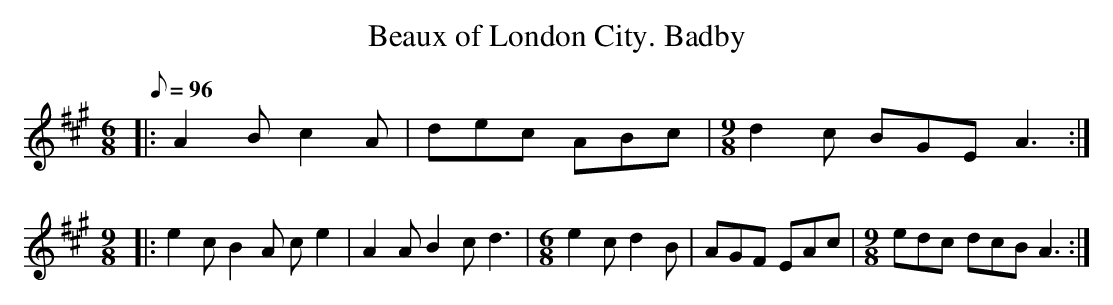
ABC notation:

X:1
T:Beaux of London City. Badby
M:6/8
Q:96
K:A
|: A2 B c2 A | dec ABc |[M:9/8] d2 c BGE A3 :|
M:9/8
|: e2 c B2 A c e2 | A2 A B2 c d3 |[M:6/8] e2 c d2 B | AGF EAc |[M:9/8] edc dcB A3 :|
